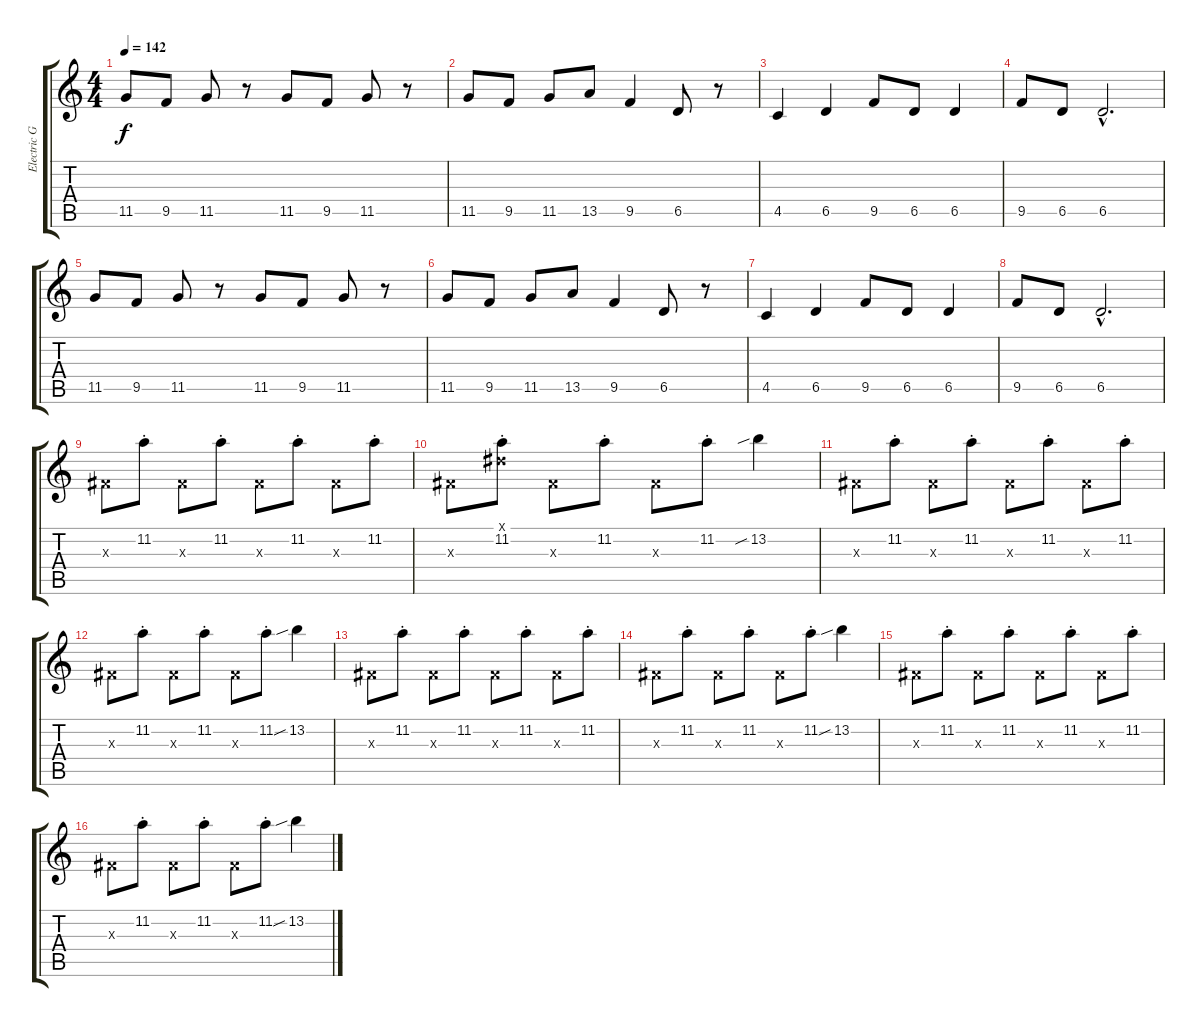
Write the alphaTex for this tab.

\track ("Electric Guitar" "Electric G") {instrument electricguitarclean}
\staff {score tabs}
\tuning (Eb4 Bb3 Gb3 Db3 Ab2 Eb2) {hide}
\ts (4 4)
\tempo 142
\clef g2
\ks c
11.5.8{dy f instrument electricguitarclean} 9.5.8 11.5.8 r.8 11.5.8 9.5.8 11.5.8 r.8 |
11.5.8 9.5.8 11.5.8 13.5.8 9.5.4 6.5.8 r.8 |
4.5.4 6.5.4 9.5.8 6.5.8 6.5.4 |
9.5.8 6.5.8 6.5{hac}.2{d} |
11.5.8 9.5.8 11.5.8 r.8 11.5.8 9.5.8 11.5.8 r.8 |
11.5.8 9.5.8 11.5.8 13.5.8 9.5.4 6.5.8 r.8 |
4.5.4 6.5.4 9.5.8 6.5.8 6.5.4 |
9.5.8 6.5.8 6.5{hac}.2{d} |
0.3{x}.8 11.2{st}.8 0.3{x}.8 11.2{st}.8 0.3{x}.8 11.2{st}.8 0.3{x}.8 11.2{st}.8 |
0.3{x}.8 (0.1{x} 11.2{st}).8 0.3{x}.8 11.2{st}.8 0.3{x}.8 11.2{st}.8 13.2{sib}.4 |
0.3{x}.8 11.2{st}.8 0.3{x}.8 11.2{st}.8 0.3{x}.8 11.2{st}.8 0.3{x}.8 11.2{st}.8 |
0.3{x}.8 11.2{st}.8 0.3{x}.8 11.2{st}.8 0.3{x}.8 11.2{st}.8 13.2{sib}.4 |
0.3{x}.8 11.2{st}.8 0.3{x}.8 11.2{st}.8 0.3{x}.8 11.2{st}.8 0.3{x}.8 11.2{st}.8 |
0.3{x}.8 11.2{st}.8 0.3{x}.8 11.2{st}.8 0.3{x}.8 11.2{st}.8 13.2{sib}.4 |
0.3{x}.8 11.2{st}.8 0.3{x}.8 11.2{st}.8 0.3{x}.8 11.2{st}.8 0.3{x}.8 11.2{st}.8 |
0.3{x}.8 11.2{st}.8 0.3{x}.8 11.2{st}.8 0.3{x}.8 11.2{st}.8 13.2{sib}.4
